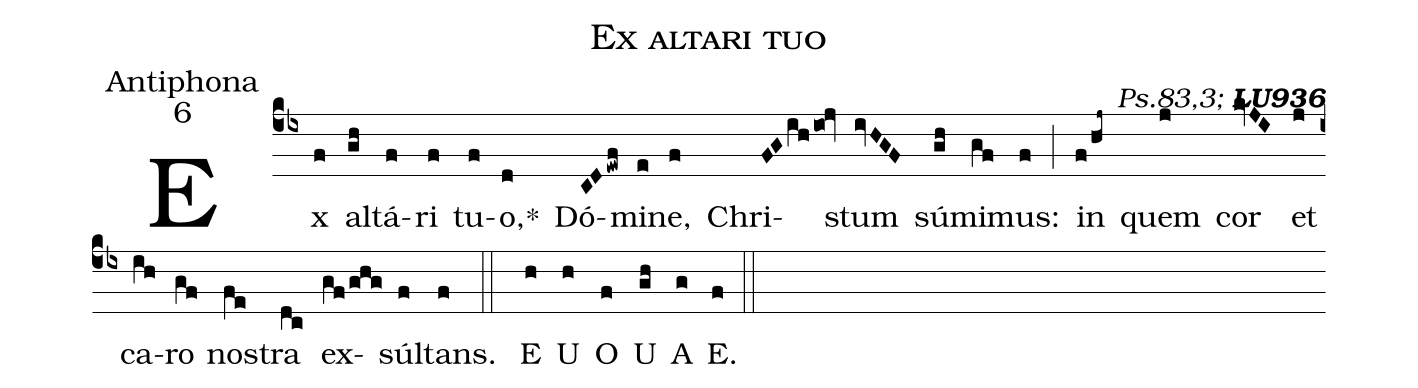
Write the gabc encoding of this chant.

name:Ex altari tuo ;
office-part:Antiphona;
mode:6;
commentary:{\itshape\mdseries Ps.83,3;\/} {\bfseries LU936};
%%
(cb4) Ex(f) al(gh)tá(f)ri(f) tu(f)o,<sp>*</sp>(d)
Dó(CDewf)mi(e)ne,(f) Chri(FGih/io0!jv)stum(ivHGF) sú(gh)mi(gf)mus:(f) (;)
in(f/hj~) quem(j) cor(kvJI) et(j) ca(ih)ro(gf) nos(fe)tra(dc) ex(gf/ghg)súl(f)tans.(f) (::)
<eu> E(h) U(h) O(f) U(gh) A(g) E.(f) </eu> (::)
